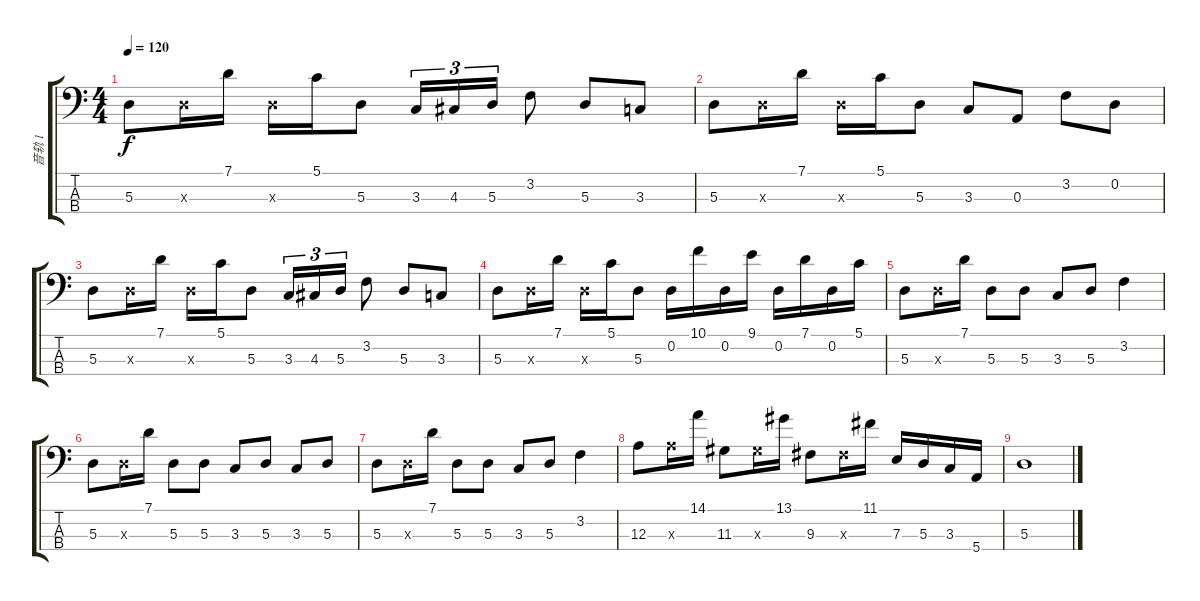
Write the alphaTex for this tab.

\track ("音轨 1" "音轨 1") {instrument slapbass1}
\staff {score tabs}
\tuning (G2 D2 A1 E1) {hide}
\ts (4 4)
\tempo 120
\clef f4
\ks c
5.3.8{dy f} 5.3{x}.16 7.1.16 5.3{x}.16 5.1.16 5.3.8 3.3.16{tu (3 2)} 4.3.16{tu (3 2)} 5.3.16{tu (3 2)} 3.2.8 5.3.8 3.3.8 |
5.3.8 5.3{x}.16 7.1.16 5.3{x}.16 5.1.16 5.3.8 3.3.8 0.3.8 3.2.8 0.2.8 |
5.3.8 5.3{x}.16 7.1.16 5.3{x}.16 5.1.16 5.3.8 3.3.16{tu (3 2)} 4.3.16{tu (3 2)} 5.3.16{tu (3 2)} 3.2.8 5.3.8 3.3.8 |
5.3.8 5.3{x}.16 7.1.16 5.3{x}.16 5.1.16 5.3.8 0.2.16 10.1.16 0.2.16 9.1.16 0.2.16 7.1.16 0.2.16 5.1.16 |
5.3.8 5.3{x}.16 7.1.16 5.3.8 5.3.8 3.3.8 5.3.8 3.2.4 |
5.3.8 5.3{x}.16 7.1.16 5.3.8 5.3.8 3.3.8 5.3.8 3.3.8 5.3.8 |
5.3.8 5.3{x}.16 7.1.16 5.3.8 5.3.8 3.3.8 5.3.8 3.2.4 |
12.3.8 12.3{x}.16 14.1.16 11.3.8 11.3{x}.16 13.1.16 9.3.8 9.3{x}.16 11.1.16 7.3.16 5.3.16 3.3.16 5.4.16 |
5.3.1
